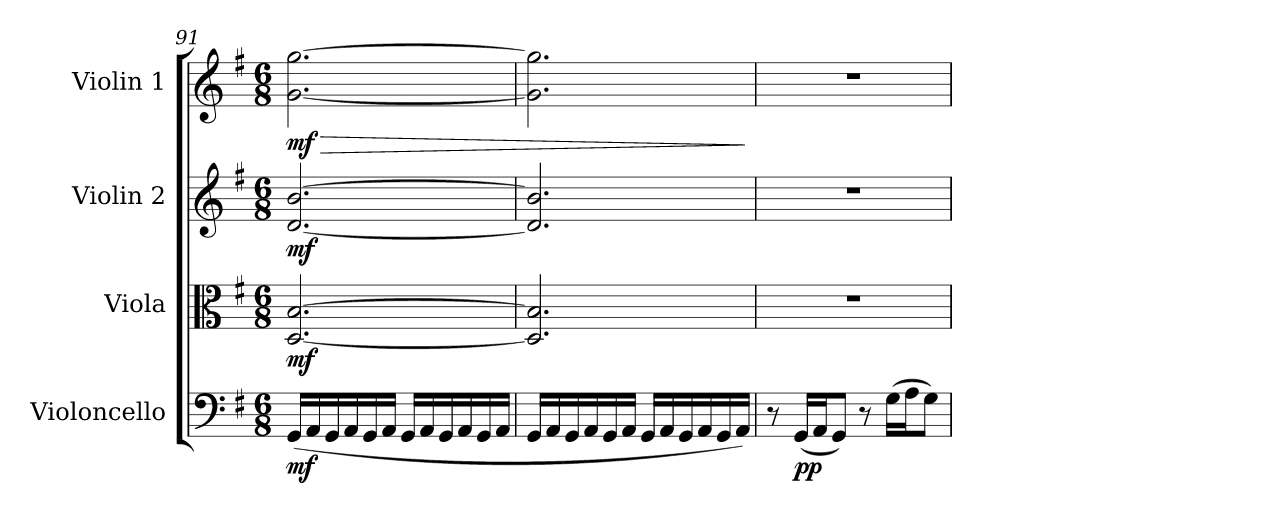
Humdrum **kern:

**kern	**dynam	**kern	**dynam	**kern	**dynam	**kern	**dynam
*part4	*part4	*part3	*part3	*part2	*part2	*part1	*part1
*staff4	*staff4	*staff3	*staff3	*staff2	*staff2	*staff1	*staff1
*I"Violoncello	*	*I"Viola	*	*I"Violin 2	*	*I"Violin 1	*
*I'Vc	*	*I'Vla	*	*I'Vln	*	*I'Vln	*
*clefF4	*	*clefC3	*	*clefG2	*	*clefG2	*
*k[f#]	*	*k[f#]	*	*k[f#]	*	*k[f#]	*
*M6/8	*	*M6/8	*	*M6/8	*	*M6/8	*
=91	=91	=91	=91	=91	=91	=91	=91
!	!LO:DY:b	!	!LO:DY:b	!	!LO:DY:b	!	!LO:HP:b
!	!	!	!	!	!	!	!LO:DY:n=1:b
(16GG/LL	mf	[2.D/ [2.B/	mf	[2.d/ [2.b/	mf	[2.g\ [2.gg\	> mf
16AA/	.	.	.	.	.	.	.
16GG/	.	.	.	.	.	.	.
16AA/	.	.	.	.	.	.	.
16GG/	.	.	.	.	.	.	.
16AA/JJ	.	.	.	.	.	.	.
16GG/LL	.	.	.	.	.	.	.
16AA/	.	.	.	.	.	.	.
16GG/	.	.	.	.	.	.	.
16AA/	.	.	.	.	.	.	.
16GG/	.	.	.	.	.	.	.
16AA/JJ	.	.	.	.	.	.	.
=92	=92	=92	=92	=92	=92	=92	=92
16GG/LL	.	2.D/] 2.B/]	.	2.d/] 2.b/]	.	2.g\] 2.gg\]	.
16AA/	.	.	.	.	.	.	.
16GG/	.	.	.	.	.	.	.
16AA/	.	.	.	.	.	.	.
16GG/	.	.	.	.	.	.	.
16AA/JJ	.	.	.	.	.	.	.
16GG/LL	.	.	.	.	.	.	.
16AA/	.	.	.	.	.	.	.
16GG/	.	.	.	.	.	.	.
16AA/	.	.	.	.	.	.	.
16GG/	.	.	.	.	.	.	.
16AA/JJ)	.	.	.	.	.	.	.
.	.	.	.	.	.	.	]
=93	=93	=93	=93	=93	=93	=93	=93
8r	.	2.r	.	2.r	.	2.r	.
!	!LO:DY:b	!	!	!	!	!	!
(16GG/LL	pp	.	.	.	.	.	.
16AA/J	.	.	.	.	.	.	.
8GG/J)	.	.	.	.	.	.	.
8r	.	.	.	.	.	.	.
(16G\LL	.	.	.	.	.	.	.
16A\J	.	.	.	.	.	.	.
8G\J)	.	.	.	.	.	.	.
=	=	=	=	=	=	=	=
*-	*-	*-	*-	*-	*-	*-	*-
